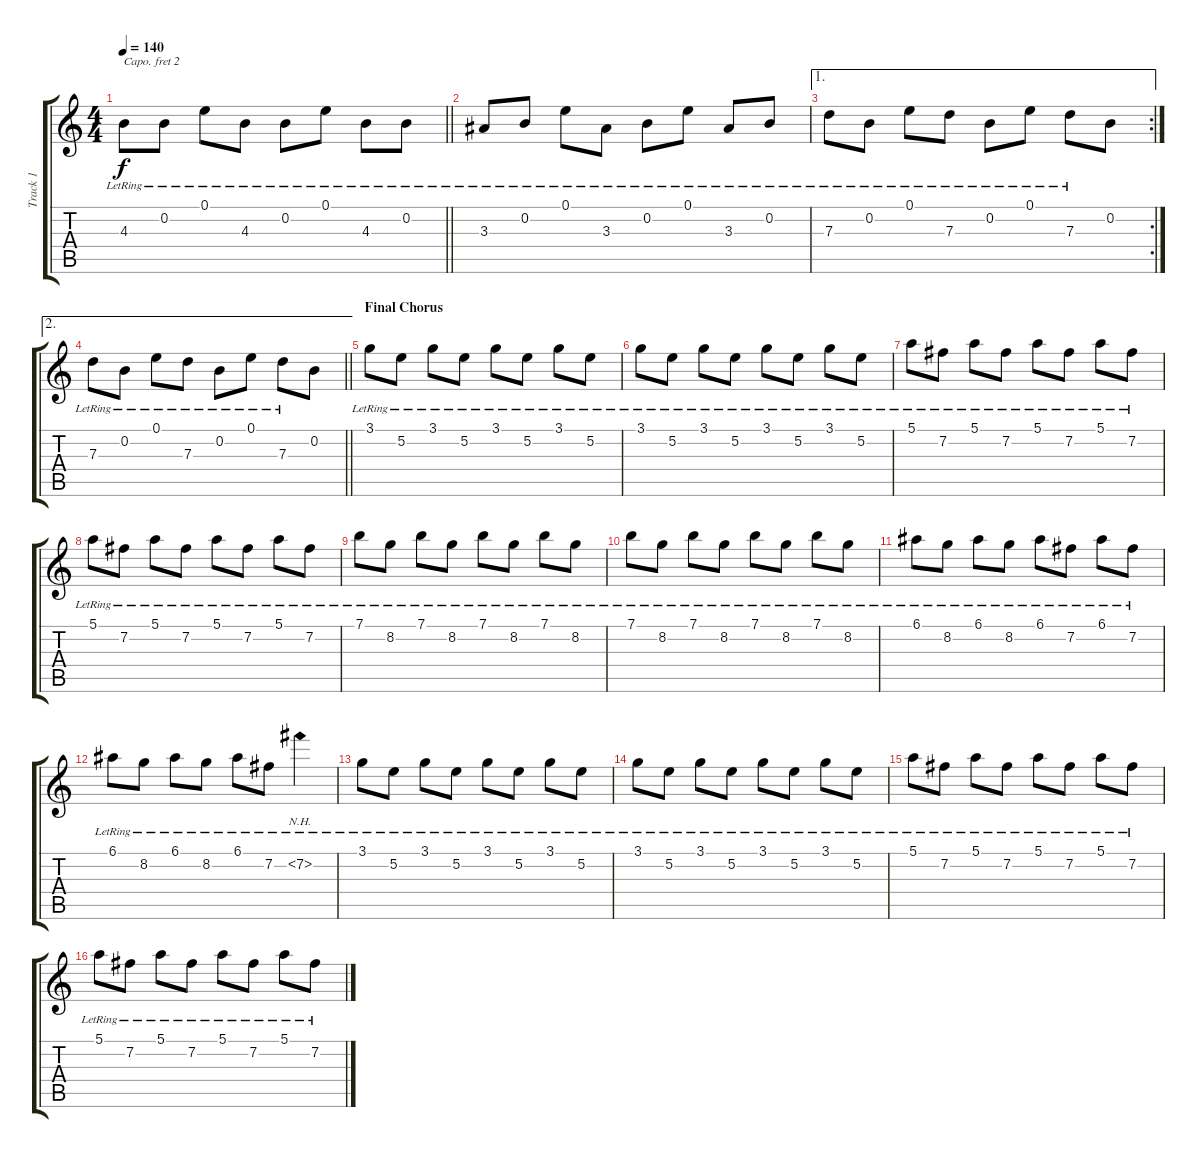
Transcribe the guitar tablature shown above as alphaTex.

\track ("Track 1" "Track 1") {instrument electricguitarclean}
\staff {score tabs}
\capo 2
\tuning (D4 A3 F3 C3 G2 C2) {hide}
\ts (4 4)
\tempo 140
\clef g2
\barLineRight lightlight
\ks c
4.3{lr}.8{dy f} 0.2{lr}.8 0.1{lr}.8 4.3{lr}.8 0.2{lr}.8 0.1{lr}.8 4.3{lr}.8 0.2{lr}.8 |
3.3{lr}.8 0.2{lr}.8 0.1{lr}.8 3.3{lr}.8 0.2{lr}.8 0.1{lr}.8 3.3{lr}.8 0.2{lr}.8 |
\ae 1
\rc 2
7.3{lr}.8 0.2{lr}.8 0.1{lr}.8 7.3{lr}.8 0.2{lr}.8 0.1{lr}.8 7.3{lr}.8 0.2.8 |
\ae 2
\barLineRight lightlight
7.3{lr}.8 0.2{lr}.8 0.1{lr}.8 7.3{lr}.8 0.2{lr}.8 0.1{lr}.8 7.3{lr}.8 0.2.8 |
\section ("" "Final Chorus")
3.1{lr}.8{instrument distortionguitar} 5.2{lr}.8 3.1{lr}.8 5.2{lr}.8 3.1{lr}.8 5.2{lr}.8 3.1{lr}.8 5.2{lr}.8 |
3.1{lr}.8 5.2{lr}.8 3.1{lr}.8 5.2{lr}.8 3.1{lr}.8 5.2{lr}.8 3.1{lr}.8 5.2{lr}.8 |
5.1{lr}.8 7.2{lr}.8 5.1{lr}.8 7.2{lr}.8 5.1{lr}.8 7.2{lr}.8 5.1{lr}.8 7.2{lr}.8 |
5.1{lr}.8 7.2{lr}.8 5.1{lr}.8 7.2{lr}.8 5.1{lr}.8 7.2{lr}.8 5.1{lr}.8 7.2{lr}.8 |
7.1{lr}.8 8.2{lr}.8 7.1{lr}.8 8.2{lr}.8 7.1{lr}.8 8.2{lr}.8 7.1{lr}.8 8.2{lr}.8 |
7.1{lr}.8 8.2{lr}.8 7.1{lr}.8 8.2{lr}.8 7.1{lr}.8 8.2{lr}.8 7.1{lr}.8 8.2{lr}.8 |
6.1{lr}.8 8.2{lr}.8 6.1{lr}.8 8.2{lr}.8 6.1{lr}.8 7.2{lr}.8 6.1{lr}.8 7.2{lr}.8 |
6.1{lr}.8 8.2{lr}.8 6.1{lr}.8 8.2{lr}.8 6.1{lr}.8 7.2{lr}.8 7.2{nh lr}.4 |
3.1{lr}.8{instrument distortionguitar} 5.2{lr}.8 3.1{lr}.8 5.2{lr}.8 3.1{lr}.8 5.2{lr}.8 3.1{lr}.8 5.2{lr}.8 |
3.1{lr}.8 5.2{lr}.8 3.1{lr}.8 5.2{lr}.8 3.1{lr}.8 5.2{lr}.8 3.1{lr}.8 5.2{lr}.8 |
5.1{lr}.8 7.2{lr}.8 5.1{lr}.8 7.2{lr}.8 5.1{lr}.8 7.2{lr}.8 5.1{lr}.8 7.2{lr}.8 |
5.1{lr}.8 7.2{lr}.8 5.1{lr}.8 7.2{lr}.8 5.1{lr}.8 7.2{lr}.8 5.1{lr}.8 7.2{lr}.8
